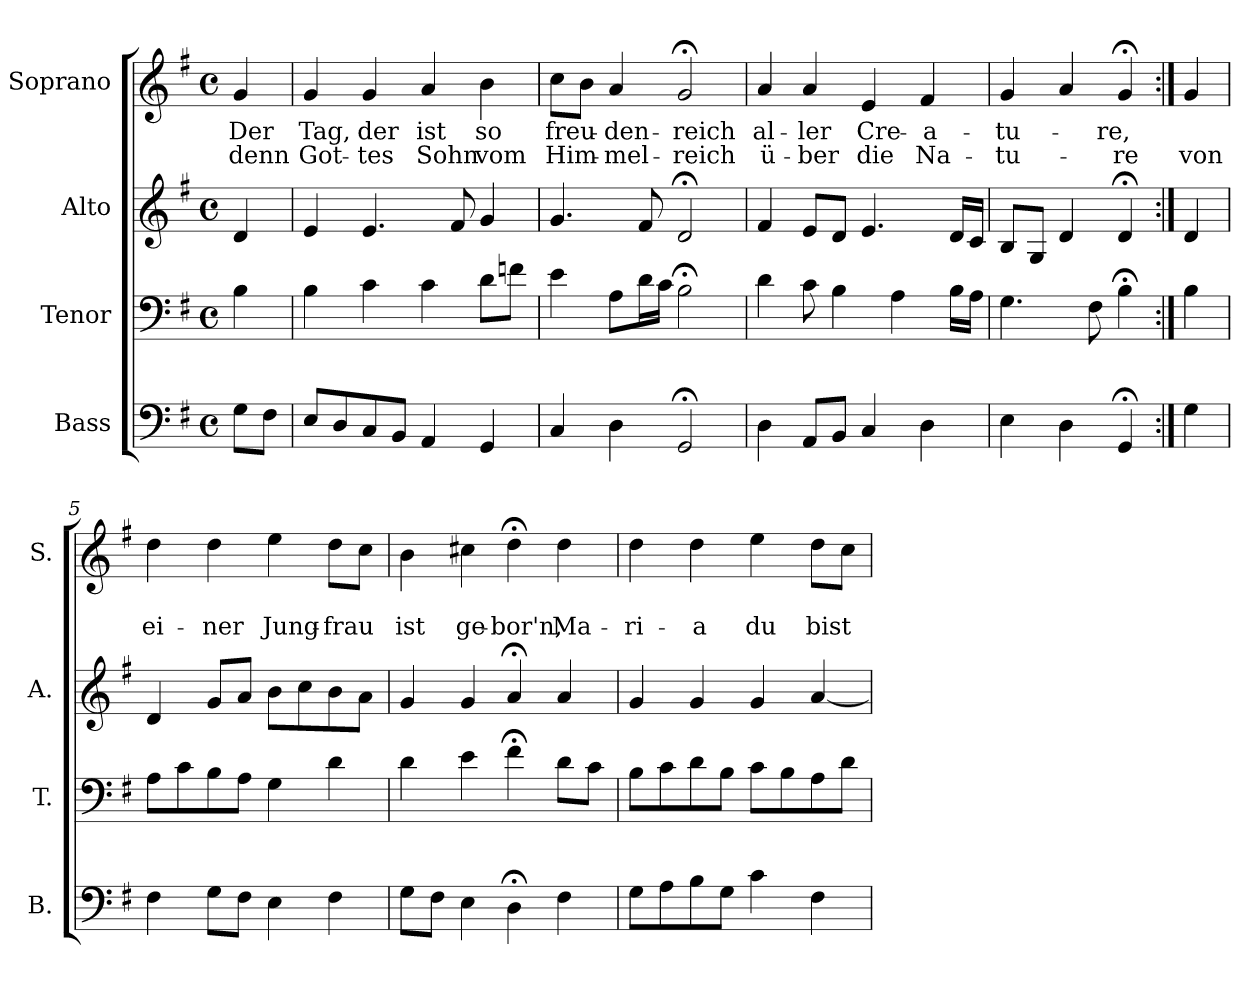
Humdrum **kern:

**kern	**kern	**kern	**kern	**text	**text
*part4	*part3	*part2	*part1	*part1	*part1
*staff4	*staff3	*staff2	*staff1	*staff1	*staff1
*I"Bass	*I"Tenor	*I"Alto	*I"Soprano	*	*
*I'B.	*I'T.	*I'A.	*I'S.	*	*
*clefF4	*clefF4	*clefG2	*clefG2	*	*
*k[f#]	*k[f#]	*k[f#]	*k[f#]	*	*
*G:	*G:	*G:	*G:	*	*
*M4/4	*M4/4	*M4/4	*M4/4	*	*
*met(c)	*met(c)	*met(c)	*met(c)	*	*
=	=	=	=	=	=
8G\L	4B\	4d/	4g/	Der	denn
8F#\J	.	.	.	.	.
=1	=1	=1	=1	=1	=1
8E/L	4B\	4e/	4g/	Tag,	Got-
8D/	.	.	.	.	.
8C/	4c\	4.e/	4g/	der	-tes
8BB/J	.	.	.	.	.
4AA/	4c\	.	4a/	ist	Sohn
.	.	8f#/	.	.	.
4GG/	8d\L	4g/	4b\	so	vom
.	8fn\J	.	.	.	.
=2	=2	=2	=2	=2	=2
4C/	4e\	4.g/	8cc\L	freu-	Him-
.	.	.	8b\J	.	.
4D\	8A\L	.	4a/	-den-	-mel-
.	16d\L	8f#/	.	.	.
.	16c\JJ	.	.	.	.
2GG;</	2B;<\	2d;</	2g;</	-reich	-reich
=3	=3	=3	=3	=3	=3
4D\	4d\	4f#/	4a/	al-	ü-
8AA/L	8c\	8e/L	4a/	-ler	-ber
8BB/J	4B\	8d/J	.	.	.
4C/	.	4.e/	4e/	Cre-	die
.	4A\	.	.	.	.
4D\	.	.	4f#/	-a-	Na-
.	16B\LL	16d/LL	.	.	.
.	16A\JJ	16c/JJ	.	.	.
=4	=4	=4	=4	=4	=4
4E\	4.G\	8B/L	4g/	-tu-	-tu-
.	.	8G/J	.	.	.
4D\	.	4d/	4a/	.	.
.	8F#\	.	.	.	.
4GG;</	4B;<\	4d;</	4g;</	-re,	-re
!!LO:LB:g=z
=4a:|!	=4a:|!	=4a:|!	=4a:|!	=4a:|!	=4a:|!
4G\	4B\	4d/	4g/	.	von
=5	=5	=5	=5	=5	=5
4F#\	8A\L	4d/	4dd\	.	ei-
.	8c\	.	.	.	.
8G\L	8B\	8g/L	4dd\	.	-ner
8F#\J	8A\J	8a/J	.	.	.
4E\	4G\	8b\L	4ee\	.	Jung-
.	.	8cc\	.	.	.
4F#\	4d\	8b\	8dd\L	.	-frau
.	.	8a\J	8cc\J	.	.
=6	=6	=6	=6	=6	=6
8G\L	4d\	4g/	4b\	.	ist
8F#\J	.	.	.	.	.
4E\	4e\	4g/	4cc#X\	.	ge-
4D;<\	4f#;<\	4a;</	4dd;<\	.	-bor'n,
4F#\	8d\L	4a/	4dd\	.	Ma-
.	8c\J	.	.	.	.
=7	=7	=7	=7	=7	=7
8G\L	8B\L	4g/	4dd\	.	-ri-
8A\	8c\	.	.	.	.
8B\	8d\	4g/	4dd\	.	-a
8G\J	8B\J	.	.	.	.
4c\	8c\L	4g/	4ee\	.	du
.	8B\	.	.	.	.
4F#\	8A\	[4a/	8dd\L	.	bist
.	8d\J	.	8cc\J	.	.
=	=	=	=	=	=
*-	*-	*-	*-	*-	*-
